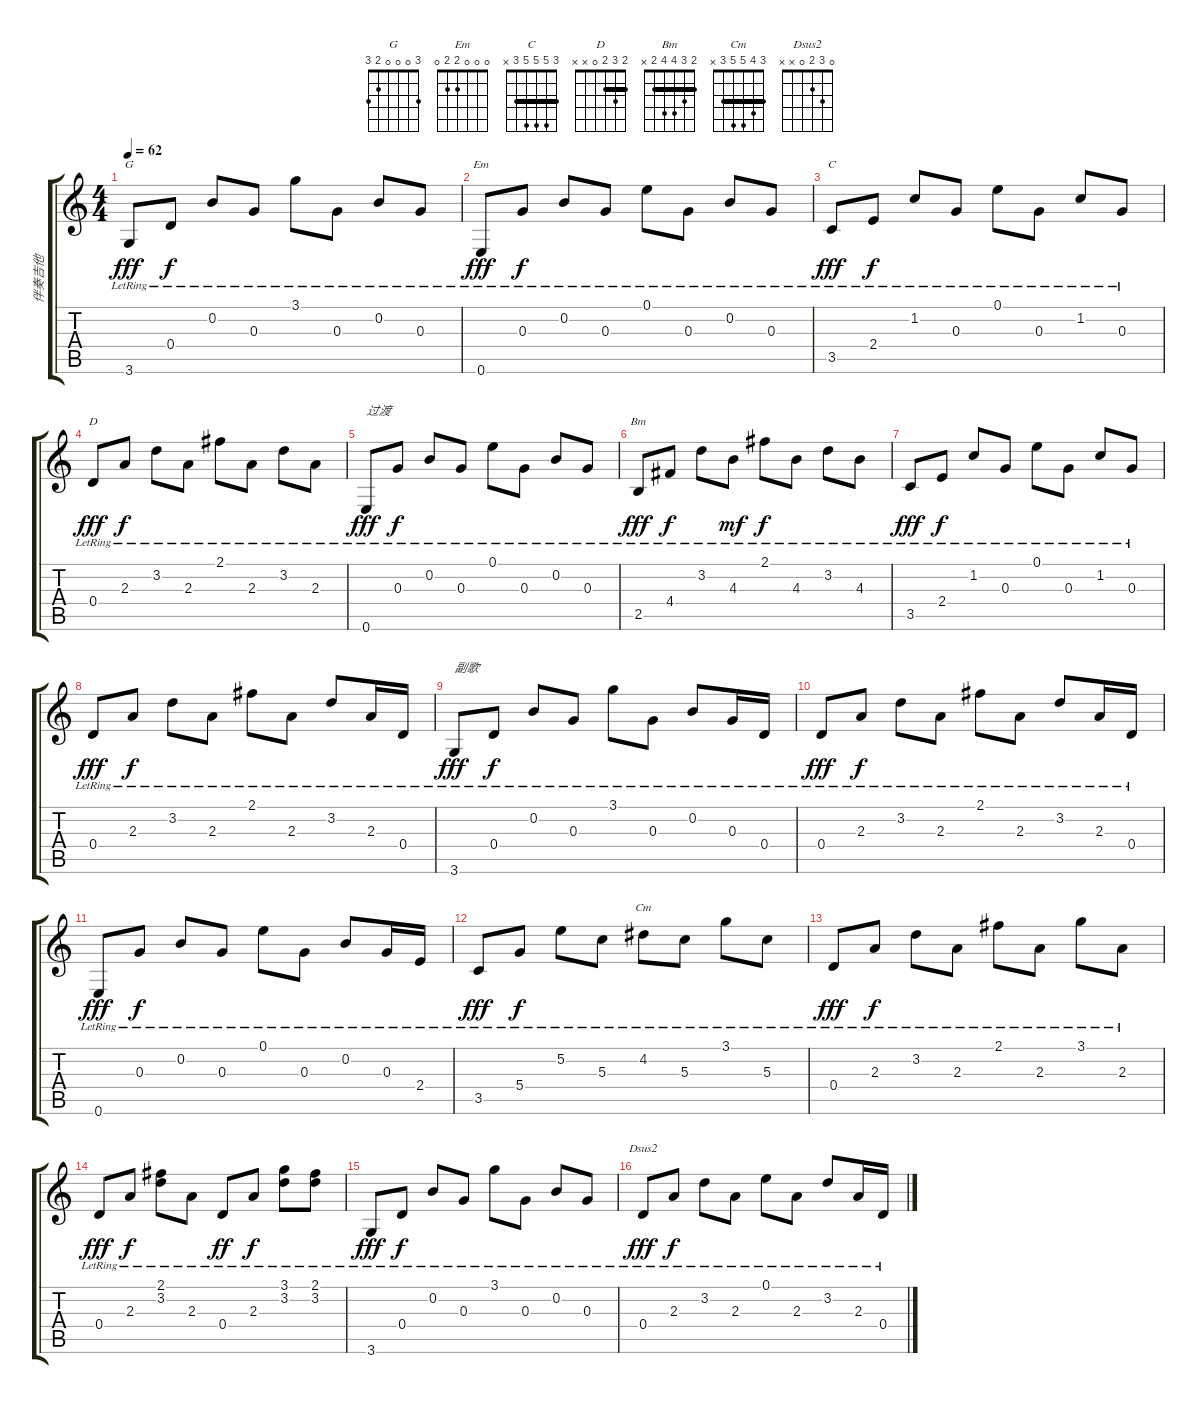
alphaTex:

\track ("伴奏吉他" "伴奏吉他") {instrument electricguitarjazz}
\staff {score tabs}
\tuning (E4 B3 G3 D3 A2 E2) {hide}
\chord ("G" 3 0 0 0 2 3)
\chord ("Em" 0 0 0 2 2 0)
\chord ("C" 3 5 5 5 3 x) {barre 3}
\chord ("D" 2 3 2 0 x x) {barre 2}
\chord ("Bm" 2 3 4 4 2 x) {barre 2}
\chord ("Cm" 3 4 5 5 3 x) {barre 3}
\chord ("Dsus2" 0 3 2 0 x x)
\ts (4 4)
\tempo 62
\clef g2
\ks c
3.6{lr}.8{ch "G" dy fff} 0.4{lr}.8{dy f} 0.2{lr}.8 0.3{lr}.8 3.1{lr}.8 0.3{lr}.8 0.2{lr}.8 0.3{lr}.8 |
0.6{lr}.8{ch "Em" dy fff} 0.3{lr}.8{dy f} 0.2{lr}.8 0.3{lr}.8 0.1{lr}.8 0.3{lr}.8 0.2{lr}.8 0.3{lr}.8 |
3.5{lr}.8{ch "C" dy fff} 2.4{lr}.8{dy f} 1.2{lr}.8 0.3{lr}.8 0.1{lr}.8 0.3{lr}.8 1.2{lr}.8 0.3{lr}.8 |
0.4{lr}.8{ch "D" dy fff} 2.3{lr}.8{dy f} 3.2{lr}.8 2.3{lr}.8 2.1{lr}.8 2.3{lr}.8 3.2{lr}.8 2.3{lr}.8 |
0.6{lr}.8{txt "过渡" dy fff} 0.3{lr}.8{dy f} 0.2{lr}.8 0.3{lr}.8 0.1{lr}.8 0.3{lr}.8 0.2{lr}.8 0.3{lr}.8 |
2.5{lr}.8{ch "Bm" dy fff} 4.4{lr}.8{dy f} 3.2{lr}.8 4.3{lr}.8{dy mf} 2.1{lr}.8{dy f} 4.3{lr}.8 3.2{lr}.8 4.3{lr}.8 |
3.5{lr}.8{dy fff} 2.4{lr}.8{dy f} 1.2{lr}.8 0.3{lr}.8 0.1{lr}.8 0.3{lr}.8 1.2{lr}.8 0.3{lr}.8 |
0.4{lr}.8{dy fff} 2.3{lr}.8{dy f} 3.2{lr}.8 2.3{lr}.8 2.1{lr}.8 2.3{lr}.8 3.2{lr}.8 2.3{lr}.16 0.4{lr}.16 |
3.6{lr}.8{txt "副歌" dy fff} 0.4{lr}.8{dy f} 0.2{lr}.8 0.3{lr}.8 3.1{lr}.8 0.3{lr}.8 0.2{lr}.8 0.3{lr}.16 0.4{lr}.16 |
0.4{lr}.8{dy fff} 2.3{lr}.8{dy f} 3.2{lr}.8 2.3{lr}.8 2.1{lr}.8 2.3{lr}.8 3.2{lr}.8 2.3{lr}.16 0.4{lr}.16 |
0.6{lr}.8{dy fff} 0.3{lr}.8{dy f} 0.2{lr}.8 0.3{lr}.8 0.1{lr}.8 0.3{lr}.8 0.2{lr}.8 0.3{lr}.16 2.4{lr}.16 |
3.5{lr}.8{dy fff} 5.4{lr}.8{dy f} 5.2{lr}.8 5.3{lr}.8 4.2{lr}.8{ch "Cm"} 5.3{lr}.8 3.1{lr}.8 5.3{lr}.8 |
0.4{lr}.8{dy fff} 2.3{lr}.8{dy f} 3.2{lr}.8 2.3{lr}.8 2.1{lr}.8 2.3{lr}.8 3.1{lr}.8 2.3{lr}.8 |
0.4{lr}.8{dy fff} 2.3{lr}.8{dy f} (2.1{lr} 3.2{lr}).8 2.3{lr}.8 0.4{lr}.8{dy ff} 2.3{lr}.8{dy f} (3.1{lr} 3.2{lr}).8 (2.1{lr} 3.2{lr}).8 |
3.6{lr}.8{dy fff} 0.4{lr}.8{dy f} 0.2{lr}.8 0.3{lr}.8 3.1{lr}.8 0.3{lr}.8 0.2{lr}.8 0.3{lr}.8 |
0.4{lr}.8{ch "Dsus2" dy fff} 2.3{lr}.8{dy f} 3.2{lr}.8 2.3{lr}.8 0.1{lr}.8 2.3{lr}.8 3.2{lr}.8 2.3{lr}.16 0.4{lr}.16
